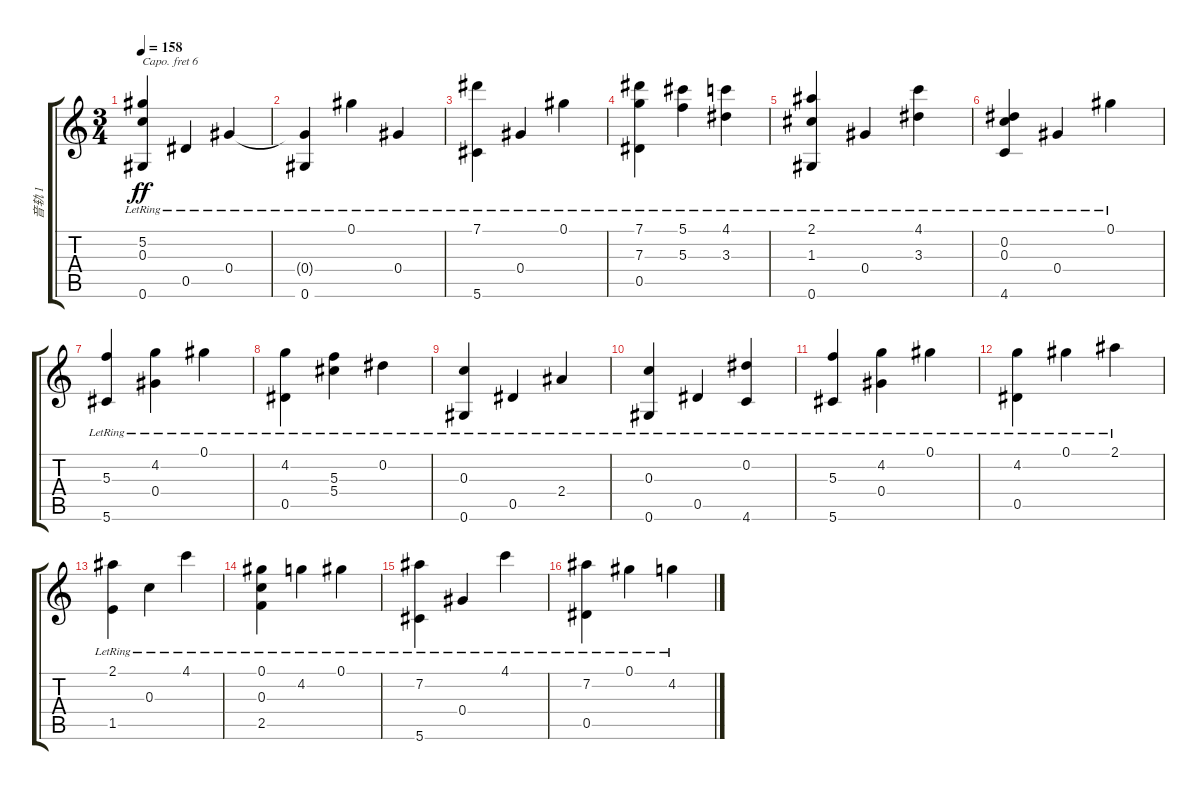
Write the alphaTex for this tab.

\track ("音轨 1" "音轨 1") {instrument acousticguitarsteel}
\staff {score tabs}
\capo 6
\tuning (D4 A3 Gb3 D3 A2 D2) {hide}
\ts (3 4)
\tempo 158
\clef g2
\ks c
(5.2{lr} 0.3{lr} 0.6{lr}).4{dy ff} 0.5{lr}.4 0.4{lr}.4 |
(0.4{t} 0.6{lr}).4 0.1{lr}.4 0.4{lr}.4 |
(7.1{lr} 5.6{lr}).4 0.4{lr}.4 0.1{lr}.4 |
(7.1{lr} 7.3{lr} 0.5{lr}).4 (5.1{lr} 5.3{lr}).4 (4.1{lr} 3.3{lr}).4 |
(2.1{lr} 1.3{lr} 0.6{lr}).4 0.4{lr}.4 (4.1{lr} 3.3{lr}).4 |
(0.2{lr} 0.3{lr} 4.6{lr}).4 0.4{lr}.4 0.1{lr}.4 |
(5.3{lr} 5.6{lr}).4 (4.2{lr} 0.4{lr}).4 0.1{lr}.4 |
(4.2{lr} 0.5{lr}).4 (5.3{lr} 5.4{lr}).4 0.2{lr}.4 |
(0.3{lr} 0.6{lr}).4 0.5{lr}.4 2.4{lr}.4 |
(0.3{lr} 0.6{lr}).4 0.5{lr}.4 (0.2{lr} 4.6{lr}).4 |
(5.3{lr} 5.6{lr}).4 (4.2{lr} 0.4{lr}).4 0.1{lr}.4 |
(4.2{lr} 0.5{lr}).4 0.1{lr}.4 2.1{lr}.4 |
(2.1{lr} 1.5{lr}).4 0.3{lr}.4 4.1{lr}.4 |
(0.1{lr} 0.3{lr} 2.5{lr}).4 4.2{lr}.4 0.1{lr}.4 |
(7.2{lr} 5.6{lr}).4 0.4{lr}.4 4.1{lr}.4 |
(7.2{lr} 0.5{lr}).4 0.1{lr}.4 4.2{lr}.4
